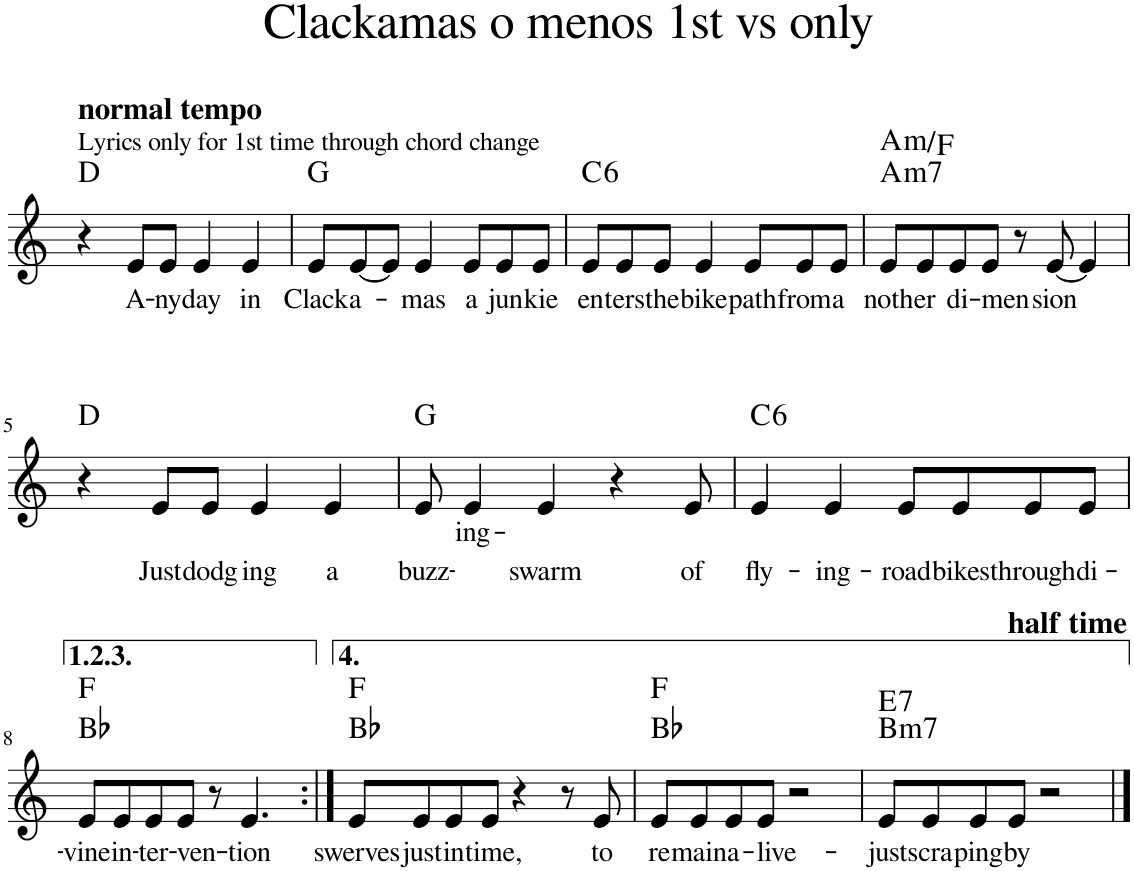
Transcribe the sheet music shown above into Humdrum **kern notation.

**kern	**text	**harte
*part1	*part1	*part1
*staff1	*staff1	*
*I"Piano	*	*
*I'Pno	*	*
*clefG2	*	*
*k[]	*	*
=1	=1	=1
!LO:TX:a:B:t=normal tempo	!	!
!LO:TX:a:t=Lyrics only for 1st time through chord change	!	!
4r	.	D:maj
!	!LO:LY:b	!
8e/L	A-	.
!	!LO:LY:b	!
8e/J	-ny	.
!	!LO:LY:b	!
4e/	day	.
!	!LO:LY:b	!
4e/	in	.
=2	=2	=2
!	!LO:LY:b	!
8e/L	Clack-	G:maj
!	!LO:LY:b	!
[8e/	-a-	.
8e/J]	.	.
!	!LO:LY:b	!
4e/	-mas	.
!	!LO:LY:b	!
8e/L	a	.
!	!LO:LY:b	!
8e/	jun	.
!	!LO:LY:b	!
8e/J	kie	.
=3	=3	=3
!	!LO:LY:b	!LO:H:kt=6
8e/L	en	C:maj6
!	!LO:LY:b	!
8e/	ters	.
!	!LO:LY:b	!
8e/J	the	.
!	!LO:LY:b	!
4e/	bike	.
!	!LO:LY:b	!
8e/L	path	.
!	!LO:LY:b	!
8e/	from	.
!	!LO:LY:b	!
8e/J	a	.
=4	=4	=4
!	!LO:LY:b	!LO:H:n=1:kt=m7
!	!	!LO:H:n=2:kt=m
8e/L	noth-	A:min7 A:min/b6
!	!LO:LY:b	!
8e/	-er	.
!	!LO:LY:b	!
8e/	di-	.
!	!LO:LY:b	!
8e/J	-men-	.
8r	.	.
!	!LO:LY:b	!
[8e/	-sion	.
4e/]	.	.
!!LO:LB:g=z
=5	=5	=5
4r	.	D:maj
!	!LO:LY:b	!
8e/L	Just	.
!	!LO:LY:b	!
8e/J	dodg-	.
!	!LO:LY:b	!
4e/	-ing	.
!	!LO:LY:b	!
4e/	a	.
=6	=6	=6
!	!LO:LY:b	!
8e/	buzz-	G:maj
!	!LO:LY:b	!
4e/	-ing-	.
!	!LO:LY:b	!
4e/	-swarm	.
4r	.	.
!	!LO:LY:b	!
8e/	of	.
=7	=7	=7
!	!LO:LY:b	!LO:H:kt=6
4e/	fly-	C:maj6
!	!LO:LY:b	!
4e/	-ing-	.
!	!LO:LY:b	!
8e/L	-road	.
!	!LO:LY:b	!
8e/	bikes	.
!	!LO:LY:b	!
8e/	through	.
!	!LO:LY:b	!
8e/J	di-	.
!!LO:LB:g=z
=8	=8	=8
!	!LO:LY:b	!
8e/L	-vine	Bb:maj F:maj
!	!LO:LY:b	!
8e/	in-	.
!	!LO:LY:b	!
8e/	-ter-	.
!	!LO:LY:b	!
8e/J	-ven-	.
8r	.	.
!	!LO:LY:b	!
4.e/	-tion	.
=9:|!	=9:|!	=9:|!
!	!LO:LY:b	!
8e/L	swerves	Bb:maj F:maj
!	!LO:LY:b	!
8e/	just	.
!	!LO:LY:b	!
8e/	in	.
!	!LO:LY:b	!
8e/J	time,	.
4r	.	.
8r	.	.
!	!LO:LY:b	!
8e/	to	.
=10	=10	=10
!	!LO:LY:b	!
8e/L	re-	Bb:maj F:maj
!	!LO:LY:b	!
8e/	-main-	.
!	!LO:LY:b	!
8e/	-a-	.
!	!LO:LY:b	!
8e/J	-live-	.
2r	.	.
=11	=11	=11
!	!LO:LY:b	!LO:H:n=1:kt=m7
!	!	!LO:H:n=2:kt=7
8e/L	just	B:min7 E:7
!	!LO:LY:b	!
8e/	scra-	.
!	!LO:LY:b	!
8e/	-ping-	.
!LO:TX:a:B:t=half time	!	!
!	!LO:LY:b	!
8e/J	by	.
2r	.	.
==	==	==
*-	*-	*-
